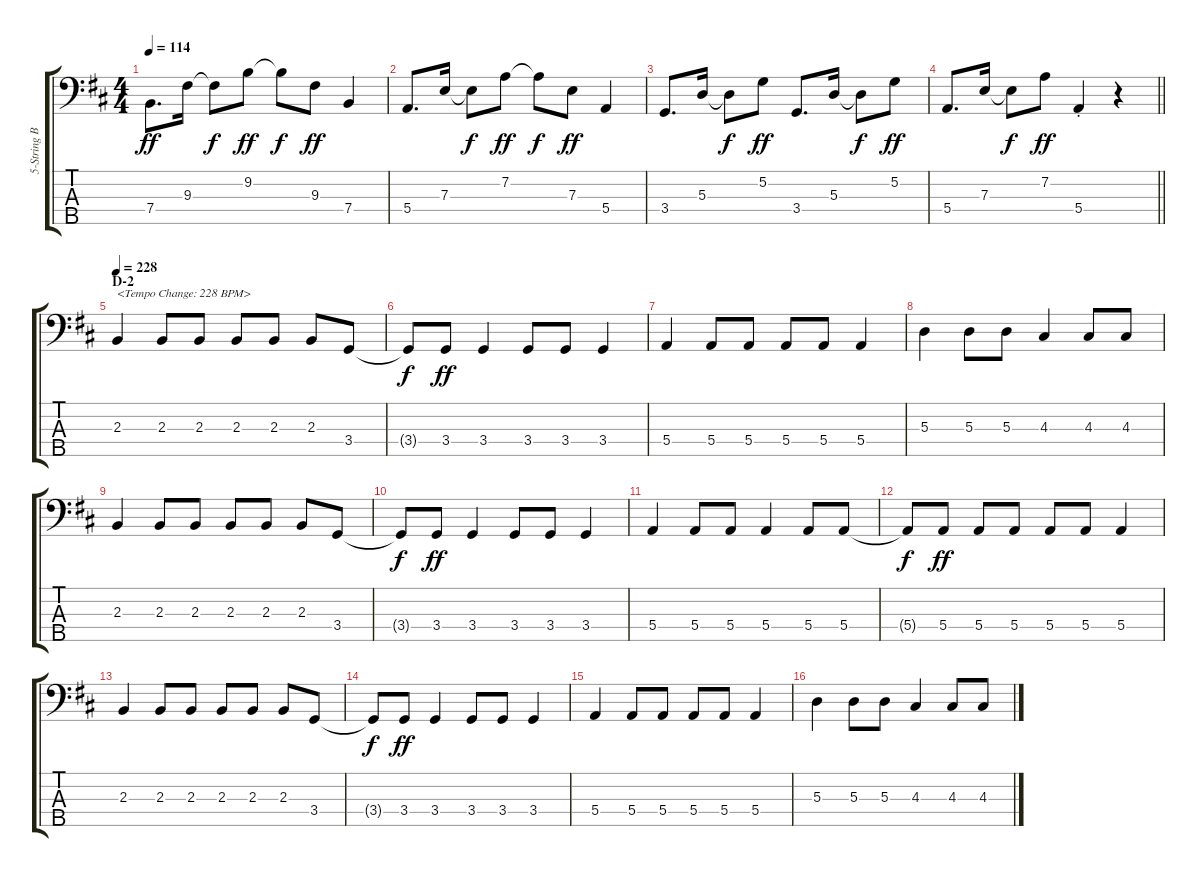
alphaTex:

\track ("5-String Bass" "5-String B") {instrument electricbasspick}
\staff {score tabs}
\tuning (G2 D2 A1 E1 B0) {hide}
\ts (4 4)
\tempo 114
\clef f4
\ks d
7.4.8{d dy ff} 9.3.16 9.3{t}.8{dy f} 9.2.8{dy ff} 9.2{t}.8{dy f} 9.3.8{dy ff} 7.4.4 |
5.4.8{d} 7.3.16 7.3{t}.8{dy f} 7.2.8{dy ff} 7.2{t}.8{dy f} 7.3.8{dy ff} 5.4.4 |
3.4.8{d} 5.3.16 5.3{t}.8{dy f} 5.2.8{dy ff} 3.4.8{d} 5.3.16 5.3{t}.8{dy f} 5.2.8{dy ff} |
\barLineRight lightlight
5.4.8{d} 7.3.16 7.3{t}.8{dy f} 7.2.8{dy ff} 5.4{st}.4 r.4 |
\section ("" "D-2")
\tempo 228
2.3.4{txt "<Tempo Change: 228 BPM>"} 2.3.8 2.3.8 2.3.8 2.3.8 2.3.8 3.4.8 |
3.4{t}.8{dy f} 3.4.8{dy ff} 3.4.4 3.4.8 3.4.8 3.4.4 |
5.4.4 5.4.8 5.4.8 5.4.8 5.4.8 5.4.4 |
5.3.4 5.3.8 5.3.8 4.3.4 4.3.8 4.3.8 |
2.3.4 2.3.8 2.3.8 2.3.8 2.3.8 2.3.8 3.4.8 |
3.4{t}.8{dy f} 3.4.8{dy ff} 3.4.4 3.4.8 3.4.8 3.4.4 |
5.4.4 5.4.8 5.4.8 5.4.4 5.4.8 5.4.8 |
5.4{t}.8{dy f} 5.4.8{dy ff} 5.4.8 5.4.8 5.4.8 5.4.8 5.4.4 |
2.3.4 2.3.8 2.3.8 2.3.8 2.3.8 2.3.8 3.4.8 |
3.4{t}.8{dy f} 3.4.8{dy ff} 3.4.4 3.4.8 3.4.8 3.4.4 |
5.4.4 5.4.8 5.4.8 5.4.8 5.4.8 5.4.4 |
5.3.4 5.3.8 5.3.8 4.3.4 4.3.8 4.3.8
